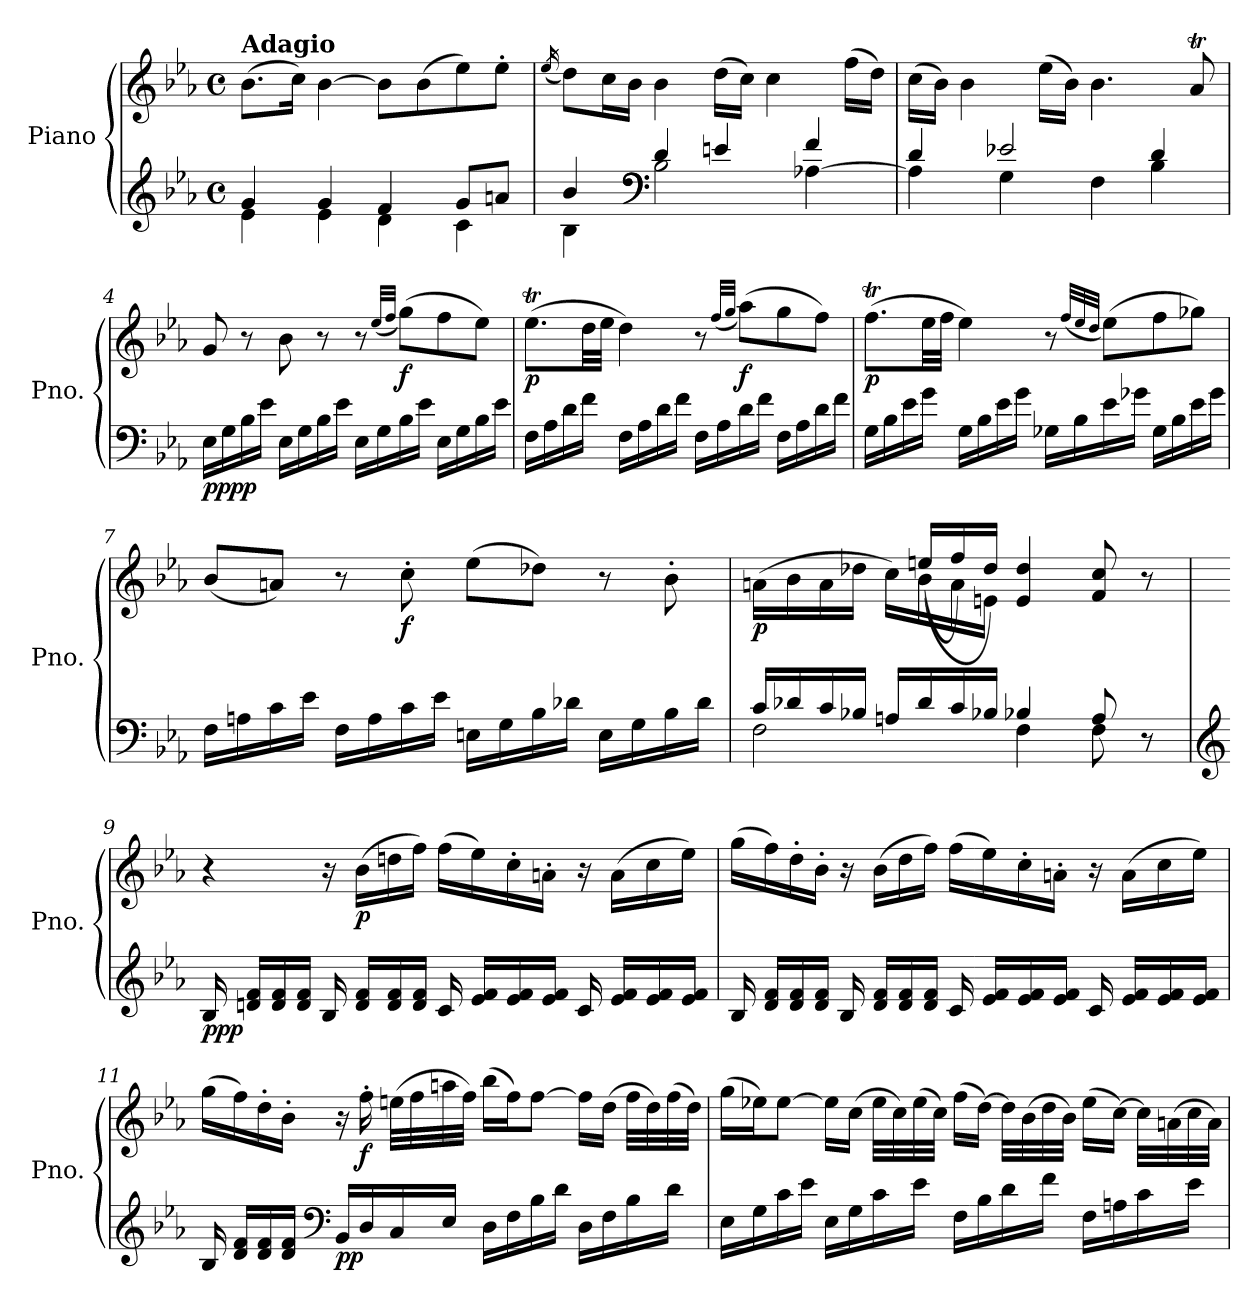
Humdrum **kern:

**kern	**kern	**dynam
*part1	*part1	*part1
*staff2	*staff1	*staff1/2
*I"Piano	*	*
*I'Pno.	*	*
*clefG2	*clefG2	*
*k[b-e-a-]	*k[b-e-a-]	*
*M4/4	*M4/4	*
*met(c)	*met(c)	*
=1	=1	=1
*^	*	*
!	!	!LO:TX:a:B:t=Adagio	!
!	!	!	!LO:DY:b=2
!	!	!	!LO:DY:n=1:b
4e-\	4g/	(>8.b-\L	pp mf
.	.	16cc\Jk)	.
4e-\	4g/	[4b-\	.
4d\	4f/	8b-\L]	.
.	.	(>8b-\	.
4c\	8g/L	8ee-\)	.
.	8an/J	8ee-'\J	.
=2	=2	=2	=2
.	.	(<16qee-/	.
4B-\	4b-/	8dd\L)	.
.	.	16cc\L	.
.	.	16b-\JJ	.
*clefF4	*	*	*
2B-\	4d/	4b-\	.
.	4en/	(>16dd\LL	.
.	.	16cc\JJ)	.
.	.	4cc\	.
[4A-X\	4f/	.	.
.	.	(>16ff\LL	.
.	.	16dd\JJ)	.
=3	=3	=3	=3
4A-\]	4d/	(>16cc\LL	.
.	.	16b-\JJ)	.
.	.	4b-\	.
2e-X/	4G\	.	.
.	.	(>16ee-\LL	.
.	.	16b-\JJ)	.
.	4F\	4.b-\	.
4B-\	4d/	.	.
.	.	8a-T/	.
=4	=4	=4	=4
!	!	!	!LO:DY:b=2
!	!	!	!LO:DY:n=1:b
1ryy	16E-\LL	8g/	ppp p
.	16G\	.	.
.	16B-\	8r	.
.	16e-\JJ	.	.
.	16E-\LL	8b-\	.
.	16G\	.	.
.	16B-\	8r	.
.	16e-\JJ	.	.
.	16E-\LL	8r	.
.	16G\	.	.
.	.	(<32qee-/LLL	.
.	.	32qff/JJJ	.
!	!	!	!LO:DY:n=2:b
.	16B-\	(>8gg\L)	f
.	16e-\JJ	.	.
.	16E-\LL	8ff\	.
.	16G\	.	.
.	16B-\	8ee-\J)	.
.	16e-\JJ	.	.
=5	=5	=5	=5
!	!	!	!LO:DY:b
1ryy	16F\LL	(>8.ee-T\L	p
.	16A-\	.	.
.	16d\	.	.
.	16f\JJ	32dd\LL	.
.	.	32ee-\JJJ	.
.	16F\LL	4dd\)	.
.	16A-\	.	.
.	16d\	.	.
.	16f\JJ	.	.
.	16F\LL	8r	.
.	16A-\	.	.
.	.	(<32qff/LLL	.
.	.	32qgg/JJJ	.
!	!	!	!LO:DY:b
.	16d\	(>8aa-\L)	f
.	16f\JJ	.	.
.	16F\LL	8gg\	.
.	16A-\	.	.
.	16d\	8ff\J)	.
.	16f\JJ	.	.
=6	=6	=6	=6
!	!	!	!LO:DY:b
1ryy	16G\LL	(>8.ffT\L	p
.	16B-\	.	.
.	16e-\	.	.
.	16g\JJ	32ee-\LL	.
.	.	32ff\JJJ	.
.	16G\LL	4ee-\)	.
.	16B-\	.	.
.	16e-\	.	.
.	16g\JJ	.	.
.	16G-X\LL	8r	.
.	16B-\	.	.
.	.	(<32qff/LLL	.
.	.	32qee-/	.
.	.	32qdd/JJJ	.
.	16e-\	(>8ee-\L)	.
.	16g-X\JJ	.	.
.	16G-\LL	8ff\	.
.	16B-\	.	.
.	16e-\	8gg-X\J)	.
.	16g-\JJ	.	.
=7	=7	=7	=7
1ryy	16F\LL	(<8b-/L	.
.	16An\	.	.
.	16c\	8an/J)	.
.	16e-\JJ	.	.
.	16F\LL	8r	.
.	16A\	.	.
!	!	!	!LO:DY:b
.	16c\	8cc'\	f
.	16e-\JJ	.	.
.	16En\LL	(>8ee-\L	.
.	16G\	.	.
.	16B-\	8dd-X\J)	.
.	16d-X\JJ	.	.
.	16E\LL	8r	.
.	16G\	.	.
.	16B-\	8b-'\	.
.	16d-\JJ	.	.
=8	=8	=8	=8
*	*	*^	*
!	!	!	!	!LO:DY:b
2F\	16c/LL	(>16an\LL	16ryy	p
*	*	*v	*v	*
.	16d-X/	16b-\	.
.	16c/	16a\	.
.	16B-X/JJ	16dd-X\JJ	.
.	16An/LL	16cc\LL)	.
*	*	*^	*
.	16d-/	16b-\	(>(>16een/LL	.
.	16c/	16a\	16ff/)	.
.	16B-X/JJ	16en\JJ	16dd-/JJ)	.
4F\	4B-X/	4e/ 4dd-/	2ryy	.
8F\	8A/	8f/ 8cc/	.	.
8ryy	8r	8r	.	.
*	*	*v	*v	*
=9	=9	=9	=9
*clefG2	*	*	*
!	!	!	!LO:DY:b=2
1ryy	16B-/	4r	ppp
.	16dn/ 16f/LL	.	.
.	16d/ 16f/	.	.
.	16d/ 16f/JJ	.	.
.	16B-/	16r	.
!	!	!	!LO:DY:b
.	16d/ 16f/LL	(>16b-\LL	p
.	16d/ 16f/	16ddn\	.
.	16d/ 16f/JJ	16ff\JJ)	.
.	16c/	(>16ff\LL	.
.	16e-/ 16f/LL	16ee-\)	.
.	16e-/ 16f/	16cc'\	.
.	16e-/ 16f/JJ	16an'\JJ	.
.	16c/	16r	.
.	16e-/ 16f/LL	(>16a\LL	.
.	16e-/ 16f/	16cc\	.
.	16e-/ 16f/JJ	16ee-\JJ)	.
=10	=10	=10	=10
1ryy	16B-/	(>16gg\LL	.
.	16d/ 16f/LL	16ff\)	.
.	16d/ 16f/	16dd'\	.
.	16d/ 16f/JJ	16b-'\JJ	.
.	16B-/	16r	.
.	16d/ 16f/LL	(>16b-\LL	.
.	16d/ 16f/	16dd\	.
.	16d/ 16f/JJ	16ff\JJ)	.
.	16c/	(>16ff\LL	.
.	16e-/ 16f/LL	16ee-\)	.
.	16e-/ 16f/	16cc'\	.
.	16e-/ 16f/JJ	16an'\JJ	.
.	16c/	16r	.
.	16e-/ 16f/LL	(>16a\LL	.
.	16e-/ 16f/	16cc\	.
.	16e-/ 16f/JJ	16ee-\JJ)	.
=11	=11	=11	=11
1ryy	16B-/	(>16gg\LL	.
.	16d/ 16f/LL	16ff\)	.
.	16d/ 16f/	16dd'\	.
.	16d/ 16f/JJ	16b-'\JJ	.
*clefF4	*	*	*
!	!	!	!LO:DY:b=2
.	16BB-/LL	16r	pp
!	!	!	!LO:DY:b
.	16D/	16ff'\	f
.	16C/	(>32een\LLL	.
.	.	32ff\	.
.	16E-/JJ	32aan\	.
.	.	32ff\JJJ)	.
.	16D\LL	(>16bb-\LL	.
.	16F\	16ff\J)	.
.	16B-\	[8ff\J	.
.	16d\JJ	.	.
.	16D\LL	16ff\LL]	.
.	16F\	(>16dd\JJ	.
.	16B-\	32ff\LLL	.
.	.	32dd\)	.
.	16d\JJ	(>32ff\	.
.	.	32dd\JJJ)	.
=12	=12	=12	=12
1ryy	16E-\LL	(>16gg\LL	.
.	16G\	16ee-X\J)	.
.	16c\	[8ee-\J	.
.	16e-\JJ	.	.
.	16E-\LL	16ee-\LL]	.
.	16G\	(>16cc\JJ	.
.	16c\	32ee-\LLL	.
.	.	32cc\)	.
.	16e-\JJ	(>32ee-\	.
.	.	32cc\JJJ)	.
.	16F\LL	(>16ff\LL	.
.	16B-\	[16dd\JJ)	.
.	16d\	32dd\LLL]	.
.	.	(>32b-\	.
.	16f\JJ	32dd\	.
.	.	32b-\JJJ)	.
.	16F\LL	(>16ee-\LL	.
.	16An\	[16cc\JJ)	.
.	16c\	32cc\LLL]	.
.	.	(>32an\	.
.	16e-\JJ	32cc\	.
.	.	32a\JJJ)	.
*v	*v	*	*
=	=	=
*-	*-	*-
